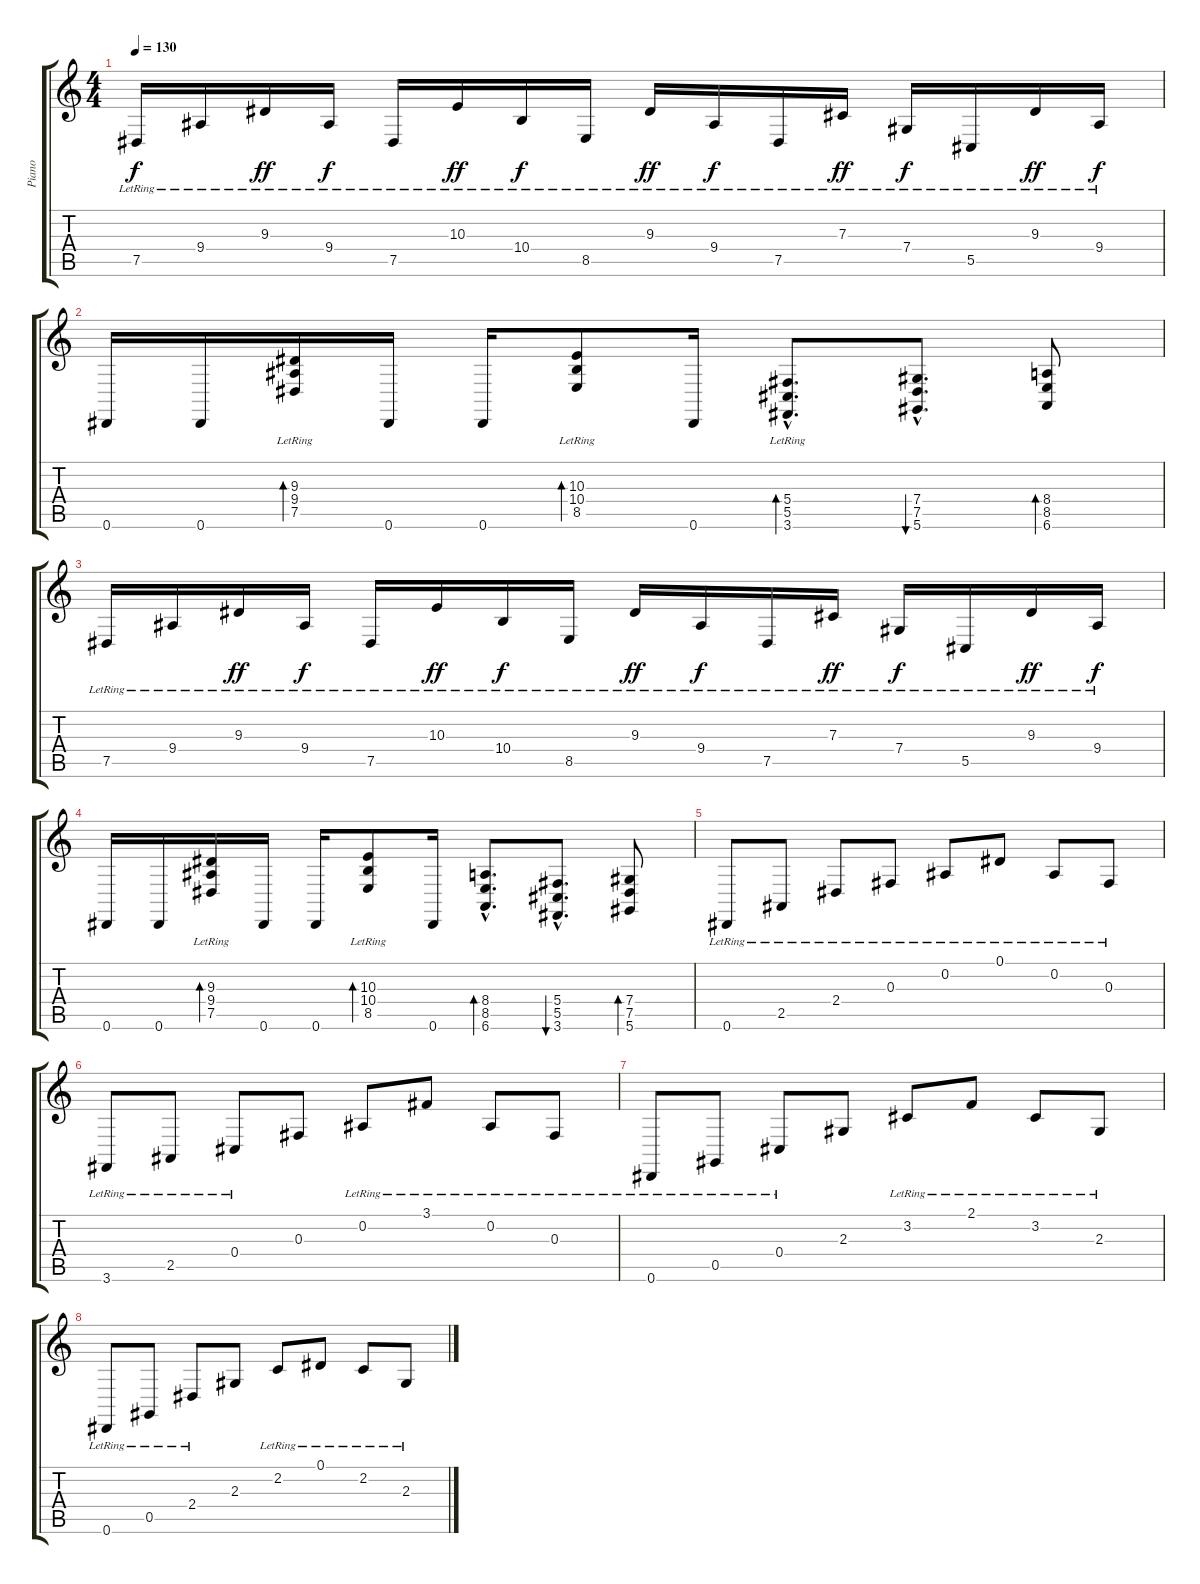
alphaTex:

\track ("Piano" "Piano") {instrument brightacousticpiano}
\staff {score tabs}
\tuning (Eb4 Bb3 Gb3 Db3 Ab2 Eb2) {hide}
\ts (4 4)
\tempo 130
\clef g2
\ks c
7.5{lr}.16{dy f volume 10} 9.4{lr}.16 9.3{lr}.16{dy ff} 9.4{lr}.16{dy f} 7.5{lr}.16 10.3{lr}.16{dy ff} 10.4{lr}.16{dy f} 8.5{lr}.16 9.3{lr}.16{dy ff} 9.4{lr}.16{dy f} 7.5{lr}.16 7.3{lr}.16{dy ff} 7.4{lr}.16{dy f} 5.5{lr}.16 9.3{lr}.16{dy ff} 9.4{lr}.16{dy f} |
0.6.16 0.6.16 (9.3{lr} 9.4{lr} 7.5{lr}).16{bd 30} 0.6.16 0.6.16 (10.3 10.4{lr} 8.5{lr}).8{bd 30} 0.6.16 (5.4{hac lr} 5.5{hac lr} 3.6{hac lr}).8{d bd 30} (7.4{hac} 7.5{hac} 5.6{hac}).8{d bu 30} (8.4 8.5 6.6).8{bd 30} |
7.5{lr}.16 9.4{lr}.16 9.3{lr}.16{dy ff} 9.4{lr}.16{dy f} 7.5{lr}.16 10.3{lr}.16{dy ff} 10.4{lr}.16{dy f} 8.5{lr}.16 9.3{lr}.16{dy ff} 9.4{lr}.16{dy f} 7.5{lr}.16 7.3{lr}.16{dy ff} 7.4{lr}.16{dy f} 5.5{lr}.16 9.3{lr}.16{dy ff} 9.4{lr}.16{dy f} |
0.6.16 0.6.16 (9.3{lr} 9.4{lr} 7.5{lr}).16{bd 30} 0.6.16 0.6.16 (10.3 10.4{lr} 8.5{lr}).8{bd 30} 0.6.16 (8.4{hac} 8.5{hac} 6.6{hac}).8{d bd 30} (5.4{hac} 5.5{hac} 3.6{hac}).8{d bu 30} (7.4 7.5 5.6).8{bd 30} |
0.6{lr}.8{volume 13} 2.5{lr}.8 2.4{lr}.8 0.3{lr}.8 0.2{lr}.8 0.1{lr}.8 0.2{lr}.8 0.3{lr}.8 |
3.6{lr}.8 2.5{lr}.8 0.4{lr}.8 0.3.8 0.2{lr}.8 3.1{lr}.8 0.2{lr}.8 0.3{lr}.8 |
0.6{lr}.8 0.5{lr}.8 0.4{lr}.8 2.3.8 3.2{lr}.8 2.1{lr}.8 3.2{lr}.8 2.3{lr}.8 |
0.6{lr}.8 0.5{lr}.8 2.4{lr}.8 2.3.8 2.2{lr}.8 0.1{lr}.8 2.2{lr}.8 2.3{lr}.8
